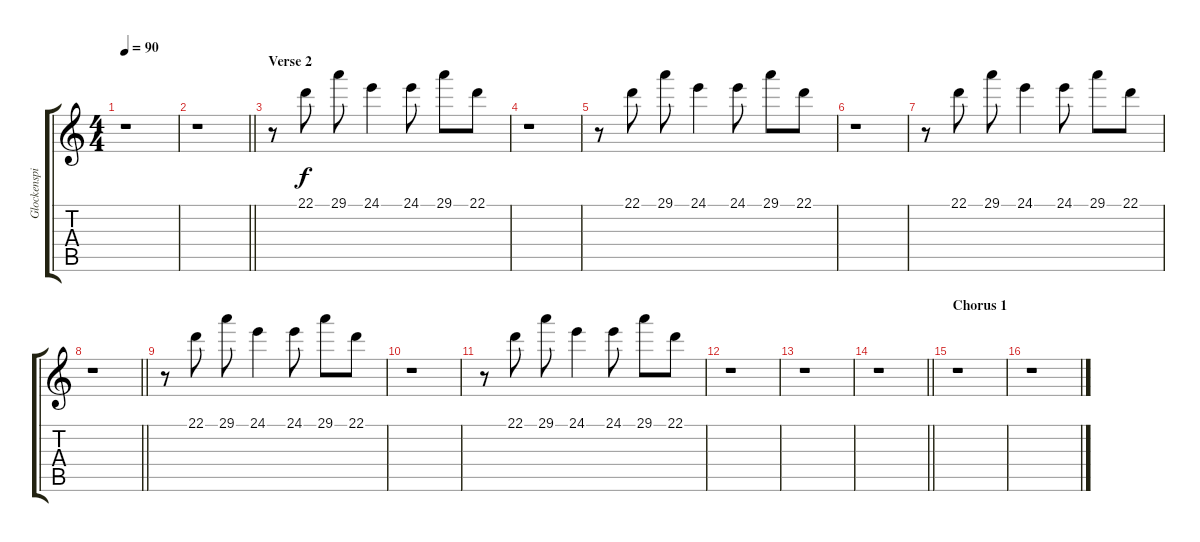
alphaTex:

\track ("Glockenspiel (Richard Barbieri)" "Glockenspi") {instrument celesta}
\staff {score tabs}
\tuning (E4 B3 G3 D3 A2 E2) {hide}
\ts (4 4)
\tempo 90
\clef g2
\ks c
r.1{dy f} |
\barLineRight lightlight
r.1 |
\section ("" "Verse 2")
r.8 22.1.8 29.1.8 24.1.4 24.1.8 29.1.8 22.1.8 |
r.1 |
r.8 22.1.8 29.1.8 24.1.4 24.1.8 29.1.8 22.1.8 |
r.1 |
r.8 22.1.8 29.1.8 24.1.4 24.1.8 29.1.8 22.1.8 |
\barLineRight lightlight
r.1 |
r.8 22.1.8 29.1.8 24.1.4 24.1.8 29.1.8 22.1.8 |
r.1 |
r.8 22.1.8 29.1.8 24.1.4 24.1.8 29.1.8 22.1.8 |
r.1 |
r.1 |
\barLineRight lightlight
r.1 |
\section ("" "Chorus 1")
r.1 |
r.1
